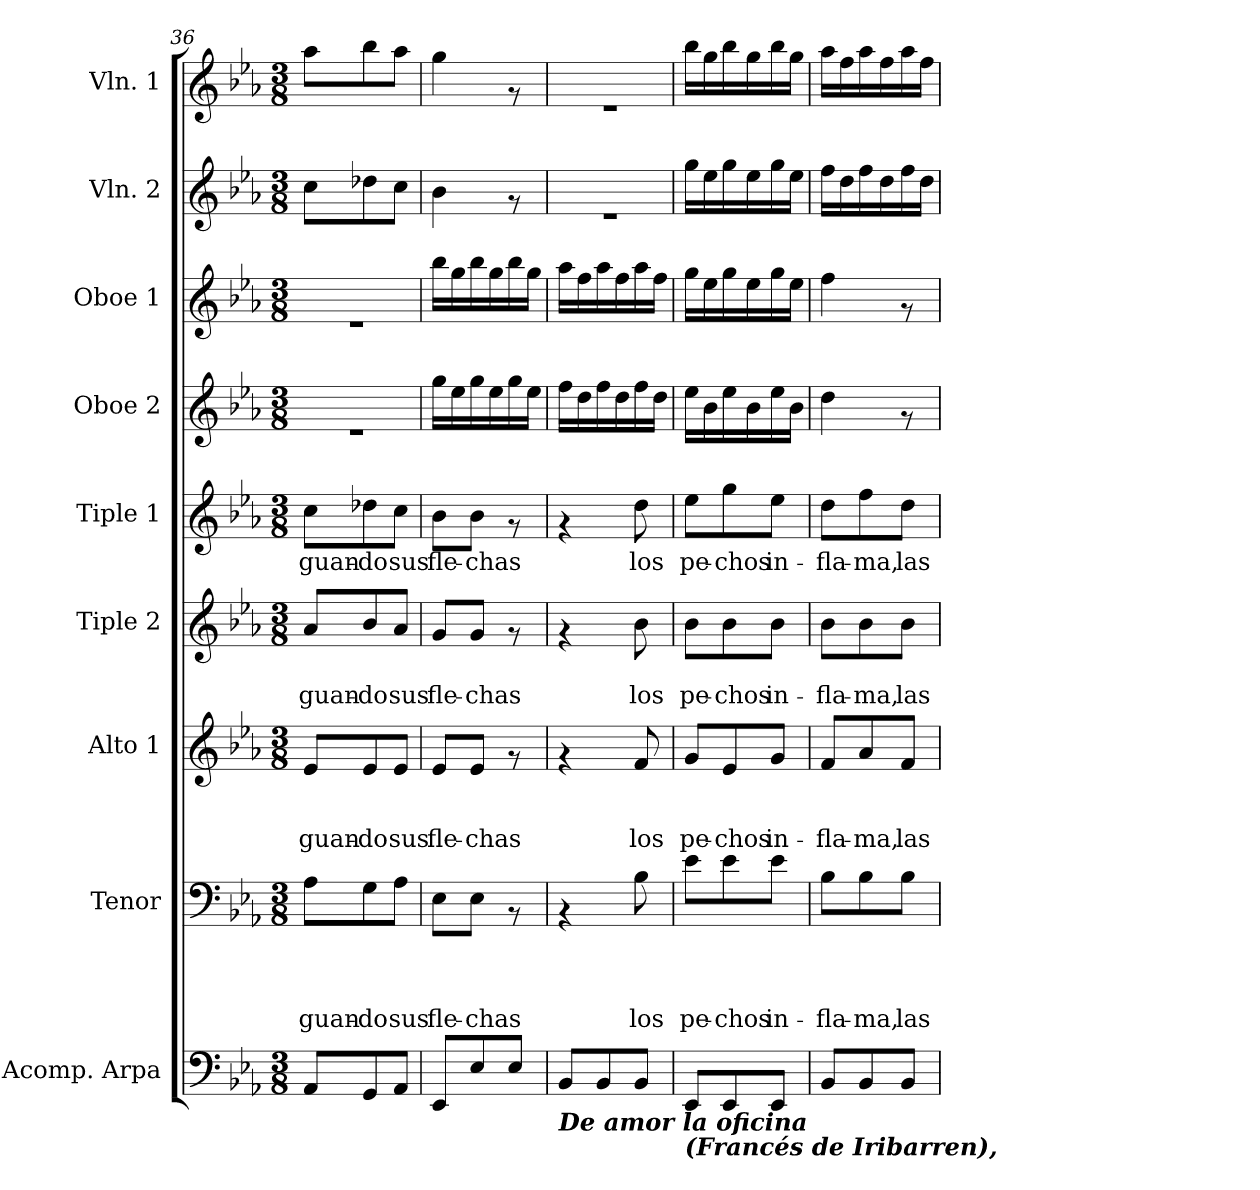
**kern	**kern	**text	**text	**text	**text	**kern	**text	**text	**text	**kern	**text	**text	**kern	**text	**kern	**kern	**kern	**kern
*part9	*part8	*part8	*part8	*part8	*part8	*part7	*part7	*part7	*part7	*part6	*part6	*part6	*part5	*part5	*part4	*part3	*part2	*part1
*staff9	*staff8	*staff8	*staff8	*staff8	*staff8	*staff7	*staff7	*staff7	*staff7	*staff6	*staff6	*staff6	*staff5	*staff5	*staff4	*staff3	*staff2	*staff1
*I"Acomp. Arpa	*I"Tenor	*	*	*	*	*I"Alto 1	*	*	*	*I"Tiple 2	*	*	*I"Tiple 1	*	*I"Oboe 2	*I"Oboe 1	*I"Vln. 2	*I"Vln. 1
*I'Acomp. Arpa	*I'Tenor	*	*	*	*	*I'Alto 1	*	*	*	*I'Tiple 2	*	*	*I'Tiple 1	*	*I'Oboe 2	*I'Oboe 1	*I'Vln. 2	*I'Vln. 1
*clefF4	*clefF4	*	*	*	*	*clefG2	*	*	*	*clefG2	*	*	*clefG2	*	*clefG2	*clefG2	*clefG2	*clefG2
*k[b-e-a-]	*k[b-e-a-]	*	*	*	*	*k[b-e-a-]	*	*	*	*k[b-e-a-]	*	*	*k[b-e-a-]	*	*k[b-e-a-]	*k[b-e-a-]	*k[b-e-a-]	*k[b-e-a-]
*E-:	*E-:	*	*	*	*	*E-:	*	*	*	*E-:	*	*	*E-:	*	*E-:	*E-:	*E-:	*E-:
*M3/8	*M3/8	*	*	*	*	*M3/8	*	*	*	*M3/8	*	*	*M3/8	*	*M3/8	*M3/8	*M3/8	*M3/8
=36	=36	=36	=36	=36	=36	=36	=36	=36	=36	=36	=36	=36	=36	=36	=36	=36	=36	=36
!	!	!	!	!	!LO:LY:b	!	!	!	!LO:LY:b	!	!	!LO:LY:b	!	!LO:LY:b	!	!	!	!
8AA-/L	8A-\L	.	.	.	-guan-	8e-/L	.	.	-guan-	8a-/L	.	-guan-	8cc\L	-guan-	4.re	4.re	8cc\L	8aa-\L
!	!	!	!	!	!LO:LY:b	!	!	!	!LO:LY:b	!	!	!LO:LY:b	!	!LO:LY:b	!	!	!	!
8GG/	8G\	.	.	.	-do	8e-/	.	.	-do	8b-/	.	-do	8dd-X\	-do	.	.	8dd-X\	8bb-\
!	!	!	!	!	!LO:LY:b	!	!	!	!LO:LY:b	!	!	!LO:LY:b	!	!LO:LY:b	!	!	!	!
8AA-/J	8A-\J	.	.	.	sus	8e-/J	.	.	sus	8a-/J	.	sus	8cc\J	sus	.	.	8cc\J	8aa-\J
=37	=37	=37	=37	=37	=37	=37	=37	=37	=37	=37	=37	=37	=37	=37	=37	=37	=37	=37
!	!	!	!	!	!LO:LY:b	!	!	!	!LO:LY:b	!	!	!LO:LY:b	!	!LO:LY:b	!	!	!	!
8EE-/L	8E-\L	.	.	.	fle-	8e-/L	.	.	fle-	8g/L	.	fle-	8b-\L	fle-	16gg\LL	16bb-\LL	4b-\	4gg\
.	.	.	.	.	.	.	.	.	.	.	.	.	.	.	16ee-\	16gg\	.	.
!	!	!	!	!	!LO:LY:b	!	!	!	!LO:LY:b	!	!	!LO:LY:b	!	!LO:LY:b	!	!	!	!
8E-/	8E-\J	.	.	.	-chas	8e-/J	.	.	-chas	8g/J	.	-chas	8b-\J	-chas	16gg\	16bb-\	.	.
.	.	.	.	.	.	.	.	.	.	.	.	.	.	.	16ee-\	16gg\	.	.
8E-/J	8rAA	.	.	.	.	8rf	.	.	.	8rf	.	.	8rf	.	16gg\	16bb-\	8rf	8rf
.	.	.	.	.	.	.	.	.	.	.	.	.	.	.	16ee-\JJ	16gg\JJ	.	.
=38	=38	=38	=38	=38	=38	=38	=38	=38	=38	=38	=38	=38	=38	=38	=38	=38	=38	=38
!LO:TX:b:Bi:t=De amor la oficina	!	!	!	!	!	!	!	!	!	!	!	!	!	!	!	!	!	!
8BB-/L	4rAA	.	.	.	.	4rf	.	.	.	4rf	.	.	4rf	.	16ff\LL	16aa-\LL	4.re	4.re
.	.	.	.	.	.	.	.	.	.	.	.	.	.	.	16dd\	16ff\	.	.
8BB-/	.	.	.	.	.	.	.	.	.	.	.	.	.	.	16ff\	16aa-\	.	.
.	.	.	.	.	.	.	.	.	.	.	.	.	.	.	16dd\	16ff\	.	.
!	!	!	!	!	!LO:LY:b	!	!	!	!LO:LY:b	!	!	!LO:LY:b	!	!LO:LY:b	!	!	!	!
8BB-/J	8B-\	.	.	.	los	8f/	.	.	los	8b-\	.	los	8dd\	los	16ff\	16aa-\	.	.
.	.	.	.	.	.	.	.	.	.	.	.	.	.	.	16dd\JJ	16ff\JJ	.	.
=39	=39	=39	=39	=39	=39	=39	=39	=39	=39	=39	=39	=39	=39	=39	=39	=39	=39	=39
!LO:TX:b:Bi:t=(Francés de Iribarren),	!	!	!	!	!	!	!	!	!	!	!	!	!	!	!	!	!	!
!	!	!	!	!	!LO:LY:b	!	!	!	!LO:LY:b	!	!	!LO:LY:b	!	!LO:LY:b	!	!	!	!
8EE-/L	8e-\L	.	.	.	pe-	8g/L	.	.	pe-	8b-\L	.	pe-	8ee-\L	pe-	16ee-\LL	16gg\LL	16gg\LL	16bb-\LL
.	.	.	.	.	.	.	.	.	.	.	.	.	.	.	16b-\	16ee-\	16ee-\	16gg\
!	!	!	!	!	!LO:LY:b	!	!	!	!LO:LY:b	!	!	!LO:LY:b	!	!LO:LY:b	!	!	!	!
8EE-/	8e-\	.	.	.	-chos	8e-/	.	.	-chos	8b-\	.	-chos	8gg\	-chos	16ee-\	16gg\	16gg\	16bb-\
.	.	.	.	.	.	.	.	.	.	.	.	.	.	.	16b-\	16ee-\	16ee-\	16gg\
!	!	!	!	!	!LO:LY:b	!	!	!	!LO:LY:b	!	!	!LO:LY:b	!	!LO:LY:b	!	!	!	!
8EE-/J	8e-\J	.	.	.	in-	8g/J	.	.	in-	8b-\J	.	in-	8ee-\J	in-	16ee-\	16gg\	16gg\	16bb-\
.	.	.	.	.	.	.	.	.	.	.	.	.	.	.	16b-\JJ	16ee-\JJ	16ee-\JJ	16gg\JJ
=40	=40	=40	=40	=40	=40	=40	=40	=40	=40	=40	=40	=40	=40	=40	=40	=40	=40	=40
!	!	!	!	!	!LO:LY:b	!	!	!	!LO:LY:b	!	!	!LO:LY:b	!	!LO:LY:b	!	!	!	!
8BB-/L	8B-\L	.	.	.	-fla-	8f/L	.	.	-fla-	8b-\L	.	-fla-	8dd\L	-fla-	4dd\	4ff\	16ff\LL	16aa-\LL
.	.	.	.	.	.	.	.	.	.	.	.	.	.	.	.	.	16dd\	16ff\
!	!	!	!	!	!LO:LY:b	!	!	!	!LO:LY:b	!	!	!LO:LY:b	!	!LO:LY:b	!	!	!	!
8BB-/	8B-\	.	.	.	-ma,	8a-/	.	.	-ma,	8b-\	.	-ma,	8ff\	-ma,	.	.	16ff\	16aa-\
.	.	.	.	.	.	.	.	.	.	.	.	.	.	.	.	.	16dd\	16ff\
!	!	!	!	!	!LO:LY:b	!	!	!	!LO:LY:b	!	!	!LO:LY:b	!	!LO:LY:b	!	!	!	!
8BB-/J	8B-\J	.	.	.	las	8f/J	.	.	las	8b-\J	.	las	8dd\J	las	8rf	8rf	16ff\	16aa-\
.	.	.	.	.	.	.	.	.	.	.	.	.	.	.	.	.	16dd\JJ	16ff\JJ
=	=	=	=	=	=	=	=	=	=	=	=	=	=	=	=	=	=	=
*-	*-	*-	*-	*-	*-	*-	*-	*-	*-	*-	*-	*-	*-	*-	*-	*-	*-	*-
